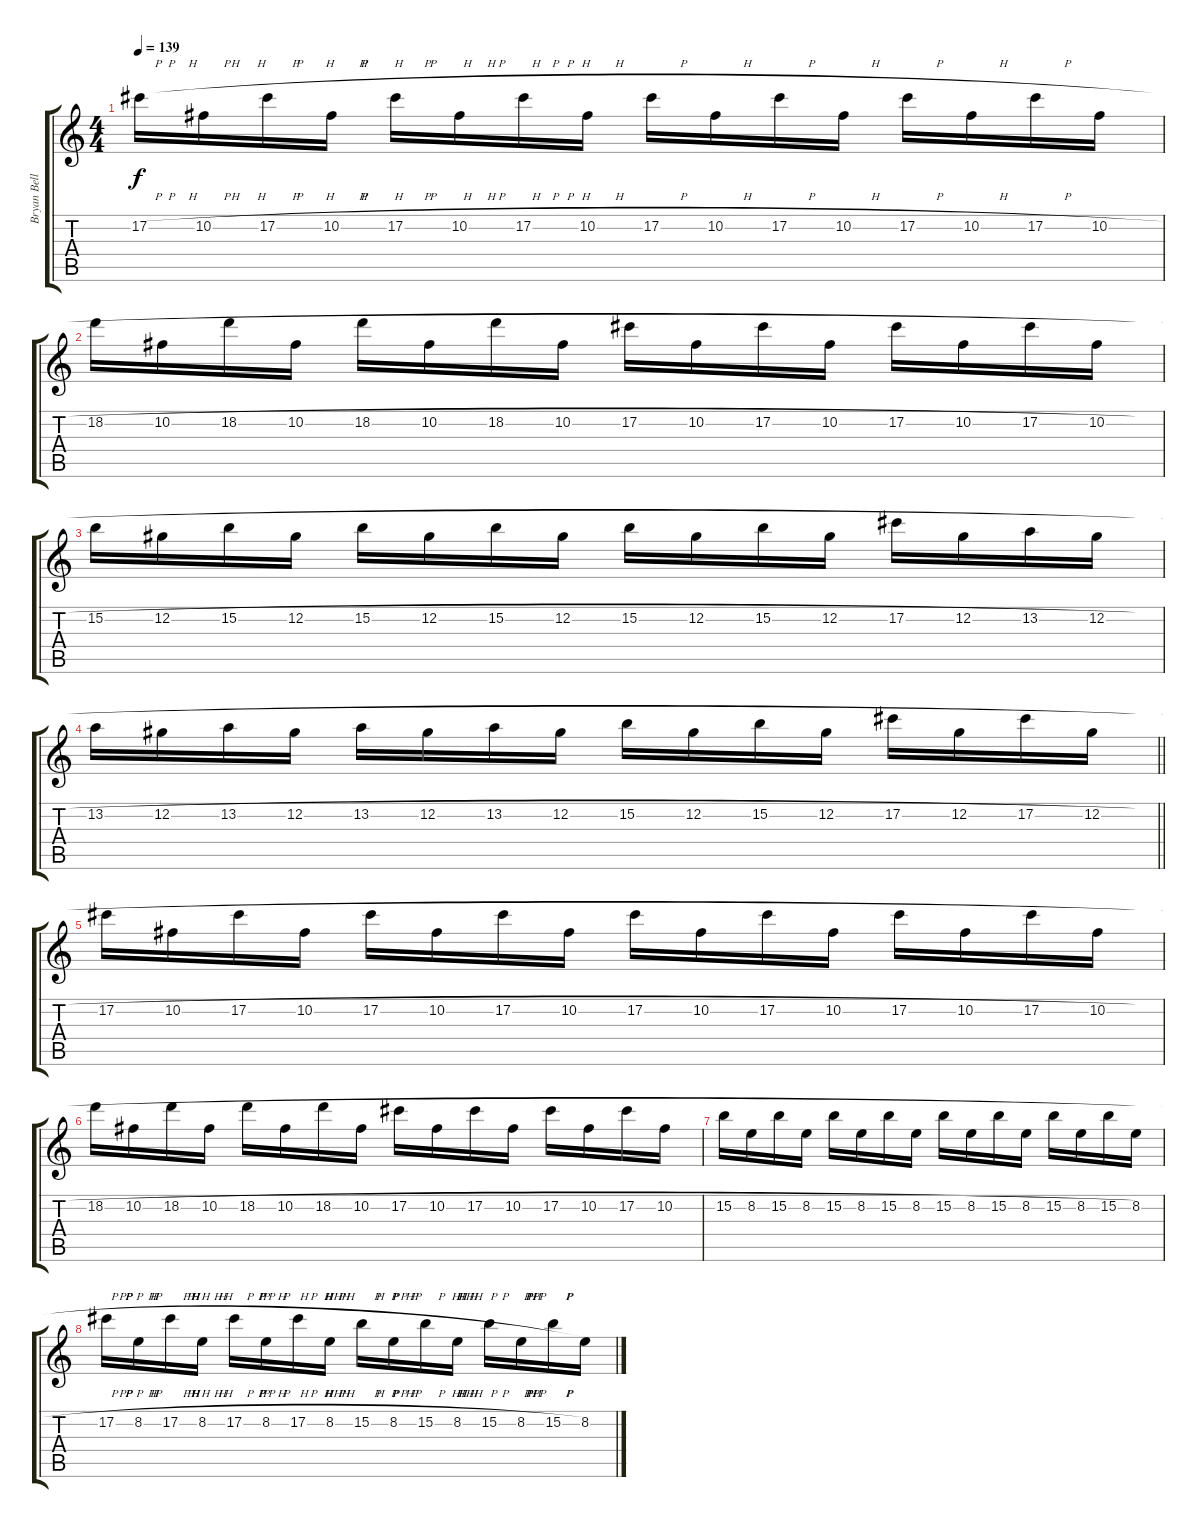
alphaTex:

\track ("Bryan Belleau - Lead Guitar" "Bryan Bell") {instrument distortionguitar}
\staff {score tabs}
\tuning (Db4 Ab3 E3 B2 Gb2 Db2) {hide}
\ts (4 4)
\tempo 139
\clef g2
\ks c
17.2{h}.16{dy f} 10.2{h}.16 17.2{h}.16 10.2{h}.16 17.2{h}.16 10.2{h}.16 17.2{h}.16 10.2{h}.16 17.2{h}.16 10.2{h}.16 17.2{h}.16 10.2{h}.16 17.2{h}.16 10.2{h}.16 17.2{h}.16 10.2{h}.16 |
18.2{h}.16 10.2{h}.16 18.2{h}.16 10.2{h}.16 18.2{h}.16 10.2{h}.16 18.2{h}.16 10.2{h}.16 17.2{h}.16 10.2{h}.16 17.2{h}.16 10.2{h}.16 17.2{h}.16 10.2{h}.16 17.2{h}.16 10.2{h}.16 |
15.2{h}.16 12.2{h}.16 15.2{h}.16 12.2{h}.16 15.2{h}.16 12.2{h}.16 15.2{h}.16 12.2{h}.16 15.2{h}.16 12.2{h}.16 15.2{h}.16 12.2{h}.16 17.2{h}.16 12.2{h}.16 13.2{h}.16 12.2{h}.16 |
\barLineRight lightlight
13.2{h}.16 12.2{h}.16 13.2{h}.16 12.2{h}.16 13.2{h}.16 12.2{h}.16 13.2{h}.16 12.2{h}.16 15.2{h}.16 12.2{h}.16 15.2{h}.16 12.2{h}.16 17.2{h}.16 12.2{h}.16 17.2{h}.16 12.2{h}.16 |
17.2{h}.16 10.2{h}.16 17.2{h}.16 10.2{h}.16 17.2{h}.16 10.2{h}.16 17.2{h}.16 10.2{h}.16 17.2{h}.16 10.2{h}.16 17.2{h}.16 10.2{h}.16 17.2{h}.16 10.2{h}.16 17.2{h}.16 10.2{h}.16 |
18.2{h}.16 10.2{h}.16 18.2{h}.16 10.2{h}.16 18.2{h}.16 10.2{h}.16 18.2{h}.16 10.2{h}.16 17.2{h}.16 10.2{h}.16 17.2{h}.16 10.2{h}.16 17.2{h}.16 10.2{h}.16 17.2{h}.16 10.2{h}.16 |
15.2{h}.16 8.2{h}.16 15.2{h}.16 8.2{h}.16 15.2{h}.16 8.2{h}.16 15.2{h}.16 8.2{h}.16 15.2{h}.16 8.2{h}.16 15.2{h}.16 8.2{h}.16 15.2{h}.16 8.2{h}.16 15.2{h}.16 8.2{h}.16 |
17.2{h}.16 8.2{h}.16 17.2{h}.16 8.2{h}.16 17.2{h}.16 8.2{h}.16 17.2{h}.16 8.2{h}.16 15.2{h}.16 8.2{h}.16 15.2{h}.16 8.2{h}.16 15.2{h}.16 8.2{h}.16 15.2{h}.16 8.2.16
